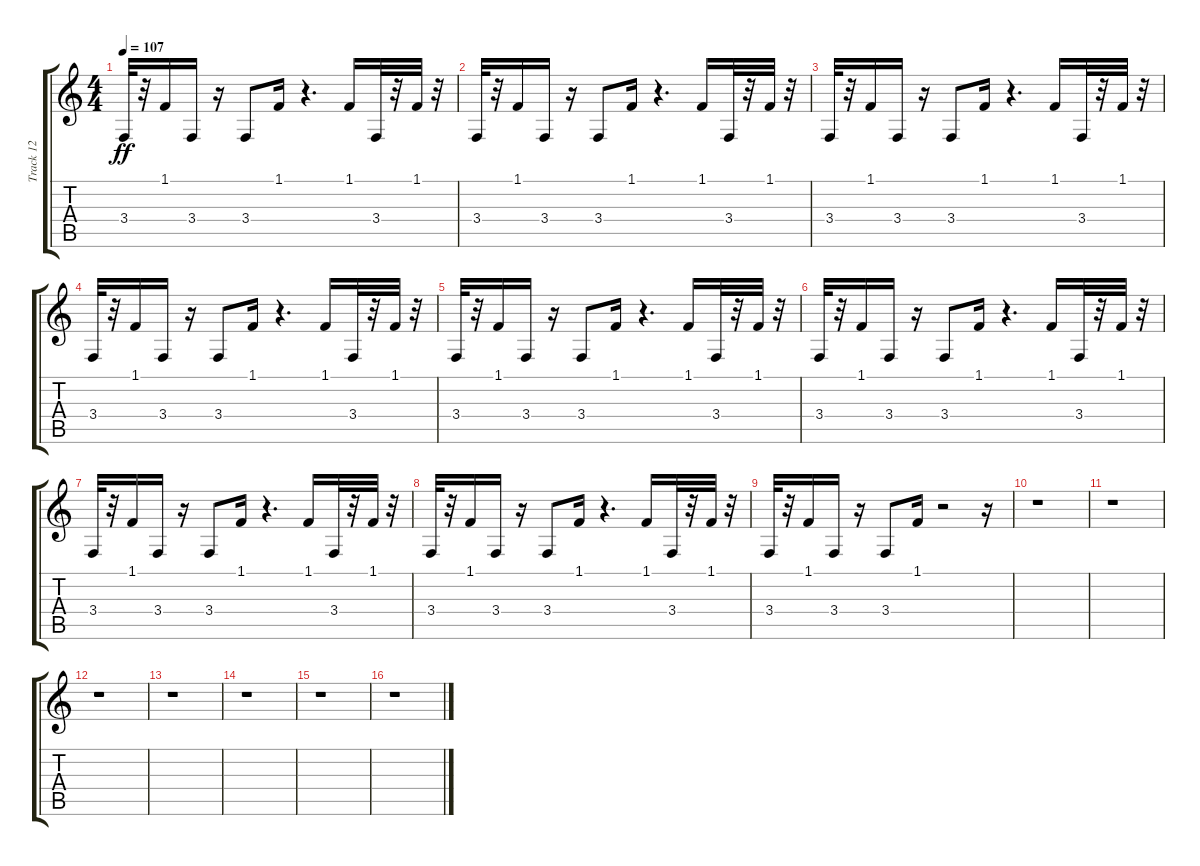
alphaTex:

\track ("Track 12" "Track 12") {instrument lead2sawtooth}
\staff {score tabs}
\tuning (E4 B3 G3 D3 A2 E2) {hide}
\ts (4 4)
\tempo 107
\clef g2
\ks c
3.4.32{dy ff} r.32 1.1.16 3.4.16 r.16 3.4.8 1.1.16 r.4{d} 1.1.16 3.4.32 r.32 1.1.32 r.32 |
3.4.32 r.32 1.1.16 3.4.16 r.16 3.4.8 1.1.16 r.4{d} 1.1.16 3.4.32 r.32 1.1.32 r.32 |
3.4.32 r.32 1.1.16 3.4.16 r.16 3.4.8 1.1.16 r.4{d} 1.1.16 3.4.32 r.32 1.1.32 r.32 |
3.4.32 r.32 1.1.16 3.4.16 r.16 3.4.8 1.1.16 r.4{d} 1.1.16 3.4.32 r.32 1.1.32 r.32 |
3.4.32 r.32 1.1.16 3.4.16 r.16 3.4.8 1.1.16 r.4{d} 1.1.16 3.4.32 r.32 1.1.32 r.32 |
3.4.32 r.32 1.1.16 3.4.16 r.16 3.4.8 1.1.16 r.4{d} 1.1.16 3.4.32 r.32 1.1.32 r.32 |
3.4.32 r.32 1.1.16 3.4.16 r.16 3.4.8 1.1.16 r.4{d} 1.1.16 3.4.32 r.32 1.1.32 r.32 |
3.4.32 r.32 1.1.16 3.4.16 r.16 3.4.8 1.1.16 r.4{d} 1.1.16 3.4.32 r.32 1.1.32 r.32 |
3.4.32 r.32 1.1.16 3.4.16 r.16 3.4.8 1.1.16 r.2 r.16 |
r.1 |
r.1 |
r.1 |
r.1 |
r.1 |
r.1 |
r.1
